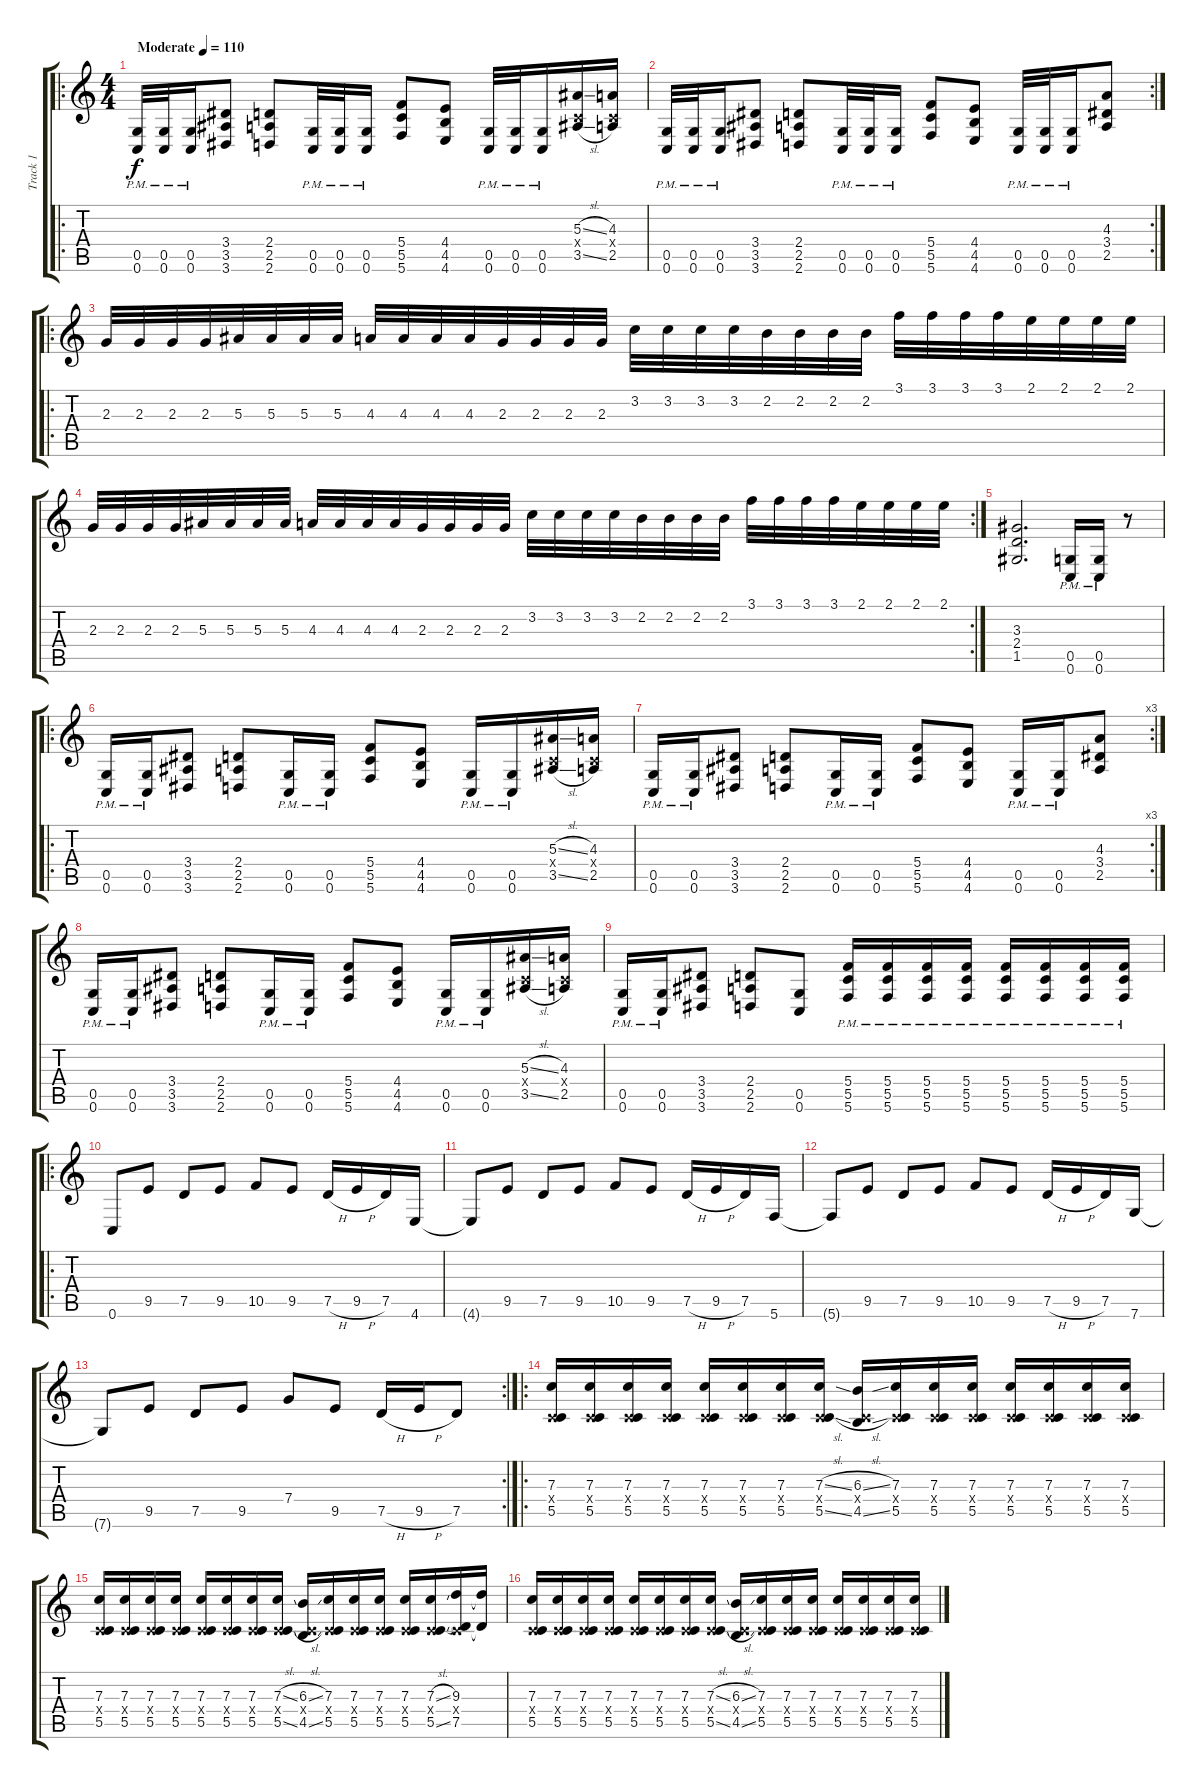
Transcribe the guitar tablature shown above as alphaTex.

\track ("Track 1" "Track 1") {instrument overdrivenguitar}
\staff {score tabs}
\tuning (D4 A3 F3 C3 G2 C2) {hide}
\ro
\ts (4 4)
\tempo (110 "Moderate")
\clef g2
\ks c
(0.5{pm} 0.6{pm}).32{dy f instrument overdrivenguitar} (0.5{pm} 0.6{pm}).32 (0.5{pm} 0.6{pm}).16 (3.4 3.5 3.6).8 (2.4 2.5 2.6).8 (0.5{pm} 0.6{pm}).32 (0.5{pm} 0.6{pm}).32 (0.5{pm} 0.6{pm}).16 (5.4 5.5 5.6).8 (4.4 4.5 4.6).8 (0.5{pm} 0.6{pm}).32 (0.5{pm} 0.6{pm}).32 (0.5{pm} 0.6{pm}).16 (5.3{sl} 0.4{x} 3.5{sl}).16 (4.3 0.4{x} 2.5).16 |
\rc 2
(0.5{pm} 0.6{pm}).32 (0.5{pm} 0.6{pm}).32 (0.5{pm} 0.6{pm}).16 (3.4 3.5 3.6).8 (2.4 2.5 2.6).8 (0.5{pm} 0.6{pm}).32 (0.5{pm} 0.6{pm}).32 (0.5{pm} 0.6{pm}).16 (5.4 5.5 5.6).8 (4.4 4.5 4.6).8 (0.5{pm} 0.6{pm}).32 (0.5{pm} 0.6{pm}).32 (0.5{pm} 0.6{pm}).16 (4.3 3.4 2.5).8 |
\ro
2.3.32 2.3.32 2.3.32 2.3.32 5.3.32 5.3.32 5.3.32 5.3.32 4.3.32 4.3.32 4.3.32 4.3.32 2.3.32 2.3.32 2.3.32 2.3.32 3.2.32 3.2.32 3.2.32 3.2.32 2.2.32 2.2.32 2.2.32 2.2.32 3.1.32 3.1.32 3.1.32 3.1.32 2.1.32 2.1.32 2.1.32 2.1.32 |
\rc 2
2.3.32 2.3.32 2.3.32 2.3.32 5.3.32 5.3.32 5.3.32 5.3.32 4.3.32 4.3.32 4.3.32 4.3.32 2.3.32 2.3.32 2.3.32 2.3.32 3.2.32 3.2.32 3.2.32 3.2.32 2.2.32 2.2.32 2.2.32 2.2.32 3.1.32 3.1.32 3.1.32 3.1.32 2.1.32 2.1.32 2.1.32 2.1.32 |
(3.3 2.4 1.5).2{d} (0.5{pm} 0.6{pm}).16 (0.5{pm} 0.6{pm}).16 r.8 |
\ro
(0.5{pm} 0.6{pm}).16 (0.5{pm} 0.6{pm}).16 (3.4 3.5 3.6).8 (2.4 2.5 2.6).8 (0.5{pm} 0.6{pm}).16 (0.5{pm} 0.6{pm}).16 (5.4 5.5 5.6).8 (4.4 4.5 4.6).8 (0.5{pm} 0.6{pm}).16 (0.5{pm} 0.6{pm}).16 (5.3{sl} 0.4{x} 3.5{sl}).16 (4.3 0.4{x} 2.5).16 |
\rc 3
(0.5{pm} 0.6{pm}).16 (0.5{pm} 0.6{pm}).16 (3.4 3.5 3.6).8 (2.4 2.5 2.6).8 (0.5{pm} 0.6{pm}).16 (0.5{pm} 0.6{pm}).16 (5.4 5.5 5.6).8 (4.4 4.5 4.6).8 (0.5{pm} 0.6{pm}).16 (0.5{pm} 0.6{pm}).16 (4.3 3.4 2.5).8 |
(0.5{pm} 0.6{pm}).16 (0.5{pm} 0.6{pm}).16 (3.4 3.5 3.6).8 (2.4 2.5 2.6).8 (0.5{pm} 0.6{pm}).16 (0.5{pm} 0.6{pm}).16 (5.4 5.5 5.6).8 (4.4 4.5 4.6).8 (0.5{pm} 0.6{pm}).16 (0.5{pm} 0.6{pm}).16 (5.3{sl} 0.4{x} 3.5{sl}).16 (4.3 0.4{x} 2.5).16 |
(0.5{pm} 0.6{pm}).16 (0.5{pm} 0.6{pm}).16 (3.4 3.5 3.6).8 (2.4 2.5 2.6).8 (0.5 0.6).8 (5.4{pm} 5.5{pm} 5.6{pm}).16 (5.4{pm} 5.5{pm} 5.6{pm}).16 (5.4{pm} 5.5{pm} 5.6{pm}).16 (5.4{pm} 5.5{pm} 5.6{pm}).16 (5.4{pm} 5.5{pm} 5.6{pm}).16 (5.4{pm} 5.5{pm} 5.6{pm}).16 (5.4{pm} 5.5{pm} 5.6{pm}).16 (5.4{pm} 5.5{pm} 5.6{pm}).16 |
\ro
0.6.8 9.5.8 7.5.8 9.5.8 10.5.8 9.5.8 7.5{h}.16 9.5{h}.16 7.5.16 4.6.16 |
4.6{t}.8 9.5.8 7.5.8 9.5.8 10.5.8 9.5.8 7.5{h}.16 9.5{h}.16 7.5.16 5.6.16 |
5.6{t}.8 9.5.8 7.5.8 9.5.8 10.5.8 9.5.8 7.5{h}.16 9.5{h}.16 7.5.16 7.6.16 |
\rc 2
7.6{t}.8 9.5.8 7.5.8 9.5.8 7.4.8 9.5.8 7.5{h}.16 9.5{h}.16 7.5.8 |
\ro
(7.3 0.4{x} 5.5).16 (7.3 0.4{x} 5.5).16 (7.3 0.4{x} 5.5).16 (7.3 0.4{x} 5.5).16 (7.3 0.4{x} 5.5).16 (7.3 0.4{x} 5.5).16 (7.3 0.4{x} 5.5).16 (7.3{sl} 0.4{x} 5.5{sl}).16 (6.3{sl} 0.4{x} 4.5{sl}).16 (7.3 0.4{x} 5.5).16 (7.3 0.4{x} 5.5).16 (7.3 0.4{x} 5.5).16 (7.3 0.4{x} 5.5).16 (7.3 0.4{x} 5.5).16 (7.3 0.4{x} 5.5).16 (7.3 0.4{x} 5.5).16 |
(7.3 0.4{x} 5.5).16 (7.3 0.4{x} 5.5).16 (7.3 0.4{x} 5.5).16 (7.3 0.4{x} 5.5).16 (7.3 0.4{x} 5.5).16 (7.3 0.4{x} 5.5).16 (7.3 0.4{x} 5.5).16 (7.3{sl} 0.4{x} 5.5{sl}).16 (6.3{sl} 0.4{x} 4.5{sl}).16 (7.3 0.4{x} 5.5).16 (7.3 0.4{x} 5.5).16 (7.3 0.4{x} 5.5).16 (7.3 0.4{x} 5.5).16 (7.3{sl} 0.4{x} 5.5{sl}).16 (9.3 0.4{x} 7.5).16 (9.3{t} 7.5{t}).16 |
(7.3 0.4{x} 5.5).16 (7.3 0.4{x} 5.5).16 (7.3 0.4{x} 5.5).16 (7.3 0.4{x} 5.5).16 (7.3 0.4{x} 5.5).16 (7.3 0.4{x} 5.5).16 (7.3 0.4{x} 5.5).16 (7.3{sl} 0.4{x} 5.5{sl}).16 (6.3{sl} 0.4{x} 4.5{sl}).16 (7.3 0.4{x} 5.5).16 (7.3 0.4{x} 5.5).16 (7.3 0.4{x} 5.5).16 (7.3 0.4{x} 5.5).16 (7.3 0.4{x} 5.5).16 (7.3 0.4{x} 5.5).16 (7.3 0.4{x} 5.5).16
